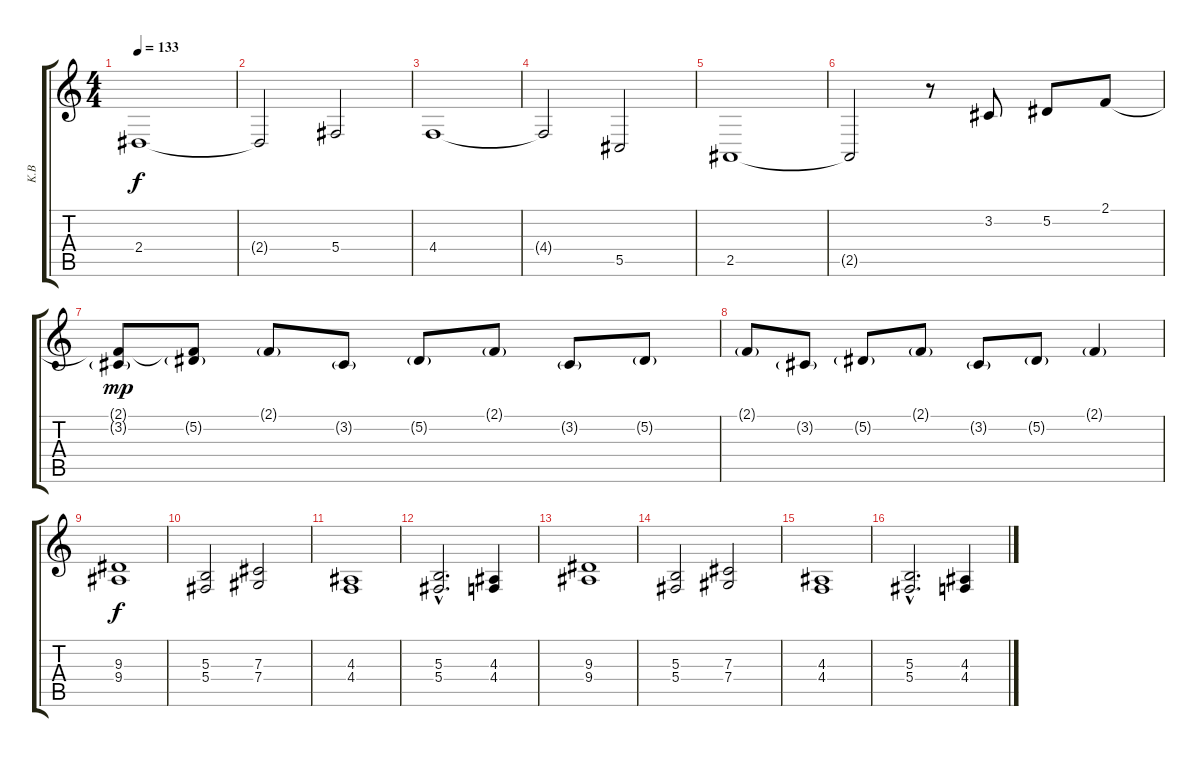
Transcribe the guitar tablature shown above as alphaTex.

\track ("K.B" "K.B") {instrument acousticgrandpiano}
\staff {score tabs}
\tuning (Eb4 Bb3 Gb3 Db3 Ab2 Eb2) {hide}
\ts (4 4)
\tempo 133
\clef g2
\ks c
2.4.1{dy f instrument acousticgrandpiano} |
2.4{t}.2 5.4.2 |
4.4.1 |
4.4{t}.2 5.5.2 |
2.5.1 |
2.5{t}.2 r.8 3.2.8 5.2.8 2.1.8 |
(2.1{t} 3.2{g}).8{dy mp volume 0} (2.1{t} 5.2{g}).8 2.1{g}.8 3.2{g}.8 5.2{g}.8 2.1{g}.8 3.2{g}.8 5.2{g}.8 |
2.1{g}.8 3.2{g}.8 5.2{g}.8 2.1{g}.8 3.2{g}.8 5.2{g}.8 2.1{g}.4 |
(9.3 9.4).1{dy f volume 14 instrument stringensemble1} |
(5.3 5.4).2{volume 14 instrument stringensemble1} (7.3 7.4).2 |
(4.3 4.4).1{volume 14 instrument stringensemble1} |
(5.3{hac} 5.4{hac}).2{d volume 14 instrument stringensemble1} (4.3 4.4).4 |
(9.3 9.4).1{volume 14 instrument stringensemble1} |
(5.3 5.4).2{volume 14 instrument stringensemble1} (7.3 7.4).2 |
(4.3 4.4).1{volume 14 instrument stringensemble1} |
(5.3{hac} 5.4{hac}).2{d volume 14 instrument stringensemble1} (4.3 4.4).4
